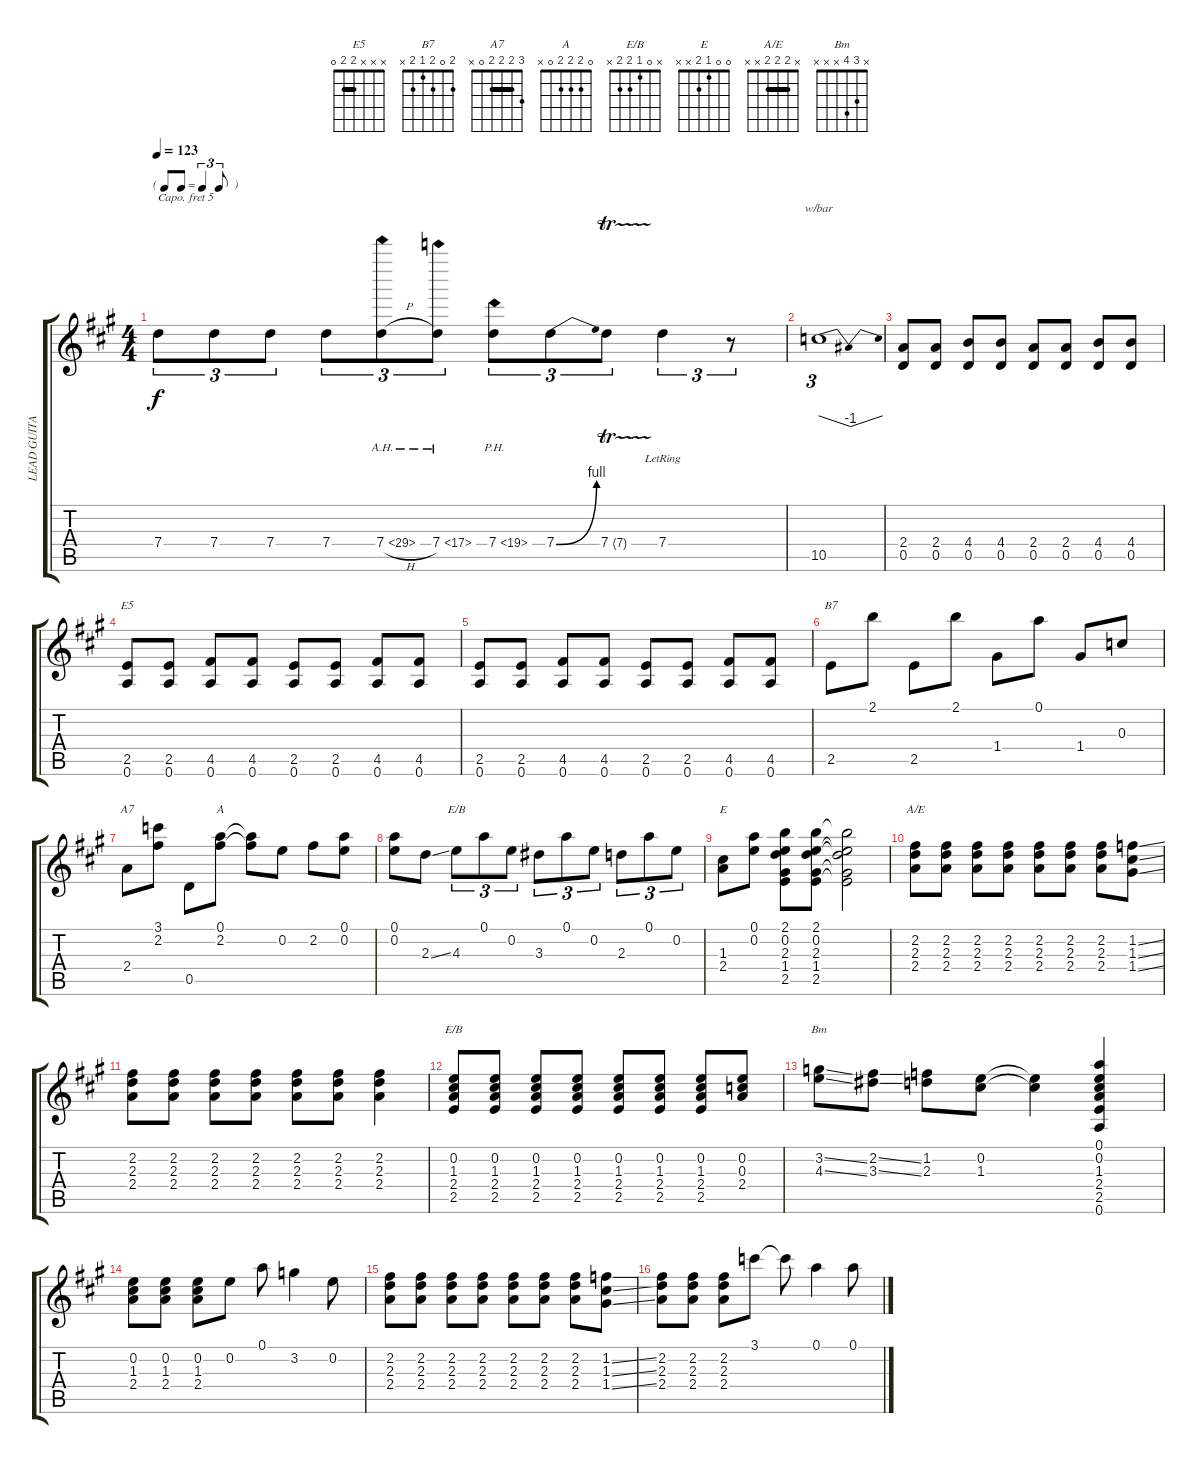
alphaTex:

\track ("LEAD GUITAR" "LEAD GUITA") {solo instrument electricguitarjazz}
\staff {score tabs}
\capo 5
\tuning (E4 B3 G3 D3 A2 E2) {hide}
\chord ("E5" x x x 2 2 0) {barre 2}
\chord ("B7" 2 0 2 1 2 x)
\chord ("A7" 3 2 2 2 0 x) {barre 2}
\chord ("A" 0 2 2 2 0 x)
\chord ("E/B" 0 0 4 x x x)
\chord ("E" 0 0 1 2 x x)
\chord ("A/E" x 2 2 2 x x) {barre 2}
\chord ("E/B" x 0 1 2 2 x)
\chord ("Bm" x 3 4 x x x)
\ts (4 4)
\tf triplet8th
\tempo 123
\clef g2
\ks a
7.4.8{tu (3 2) dy f} 7.4.8{tu (3 2)} 7.4.8{tu (3 2)} 7.4.8{tu (3 2)} 7.4{ah 22 h}.8{tu (3 2)} 7.4{ah 10}.8{tu (3 2)} 7.4{ph 12}.8{tu (3 2)} 7.4{be (bend 0 0 60 4)}.8{tu (3 2)} 7.4{tr (7 16)}.8{tu (3 2)} 7.4{lr}.4{tu (3 2)} r.8{tu (3 2)} |
10.5.1{tu (3 2) tbe (dip default 0 0 30 -4 60 0)} |
(2.4 0.5).8 (2.4 0.5).8 (4.4 0.5).8 (4.4 0.5).8 (2.4 0.5).8 (2.4 0.5).8 (4.4 0.5).8 (4.4 0.5).8 |
(2.5 0.6).8{ch "E5"} (2.5 0.6).8 (4.5 0.6).8 (4.5 0.6).8 (2.5 0.6).8 (2.5 0.6).8 (4.5 0.6).8 (4.5 0.6).8 |
(2.5 0.6).8 (2.5 0.6).8 (4.5 0.6).8 (4.5 0.6).8 (2.5 0.6).8 (2.5 0.6).8 (4.5 0.6).8 (4.5 0.6).8 |
2.5.8{ch "B7"} 2.1.8 2.5.8 2.1.8 1.4.8 0.1.8 1.4.8 0.3.8 |
2.4.8{ch "A7"} (3.1 2.2).8 0.5.8 (0.1 2.2).8{ch "A"} (0.1{t} 2.2{t}).8 0.2.8 2.2.8 (0.1 0.2).8 |
(0.1 0.2).8 2.3{ss}.8 4.3.8{tu (3 2) ch "E/B"} 0.1.8{tu (3 2)} 0.2.8{tu (3 2)} 3.3.8{tu (3 2)} 0.1.8{tu (3 2)} 0.2.8{tu (3 2)} 2.3.8{tu (3 2)} 0.1.8{tu (3 2)} 0.2.8{tu (3 2)} |
(1.3 2.4).8{ch "E"} (0.1 0.2).8 (2.1 0.2 2.3 1.4 2.5).8 (2.1 0.2 2.3 1.4 2.5).8 (2.1{t} 0.2{t} 2.3{t} 1.4{t} 2.5{t}).2 |
(2.2 2.3 2.4).8{ch "A/E"} (2.2 2.3 2.4).8 (2.2 2.3 2.4).8 (2.2 2.3 2.4).8 (2.2 2.3 2.4).8 (2.2 2.3 2.4).8 (2.2 2.3 2.4).8 (1.2{ss} 1.3{ss} 1.4{ss}).8 |
(2.2 2.3 2.4).8 (2.2 2.3 2.4).8 (2.2 2.3 2.4).8 (2.2 2.3 2.4).8 (2.2 2.3 2.4).8 (2.2 2.3 2.4).8 (2.2 2.3 2.4).4 |
(0.2 1.3 2.4 2.5).8{ch "E/B"} (0.2 1.3 2.4 2.5).8 (0.2 1.3 2.4 2.5).8 (0.2 1.3 2.4 2.5).8 (0.2 1.3 2.4 2.5).8 (0.2 1.3 2.4 2.5).8 (0.2 1.3 2.4 2.5).8 (0.2 0.3 2.4).8 |
(3.2{ss} 4.3{ss}).8{ch "Bm"} (2.2{ss} 3.3{ss}).8 (1.2 2.3).8 (0.2 1.3).8 (0.2{t} 1.3{t}).4 (0.1 0.2 1.3 2.4 2.5 0.6).4 |
(0.2 1.3 2.4).8 (0.2 1.3 2.4).8 (0.2 1.3 2.4).8 0.2.8 0.1.8 3.2.4 0.2.8 |
(2.2 2.3 2.4).8 (2.2 2.3 2.4).8 (2.2 2.3 2.4).8 (2.2 2.3 2.4).8 (2.2 2.3 2.4).8 (2.2 2.3 2.4).8 (2.2 2.3 2.4).8 (1.2{ss} 1.3{ss} 1.4{ss}).8 |
(2.2 2.3 2.4).8 (2.2 2.3 2.4).8 (2.2 2.3 2.4).8 3.1.8 3.1{t}.8 0.1.4 0.1.8
